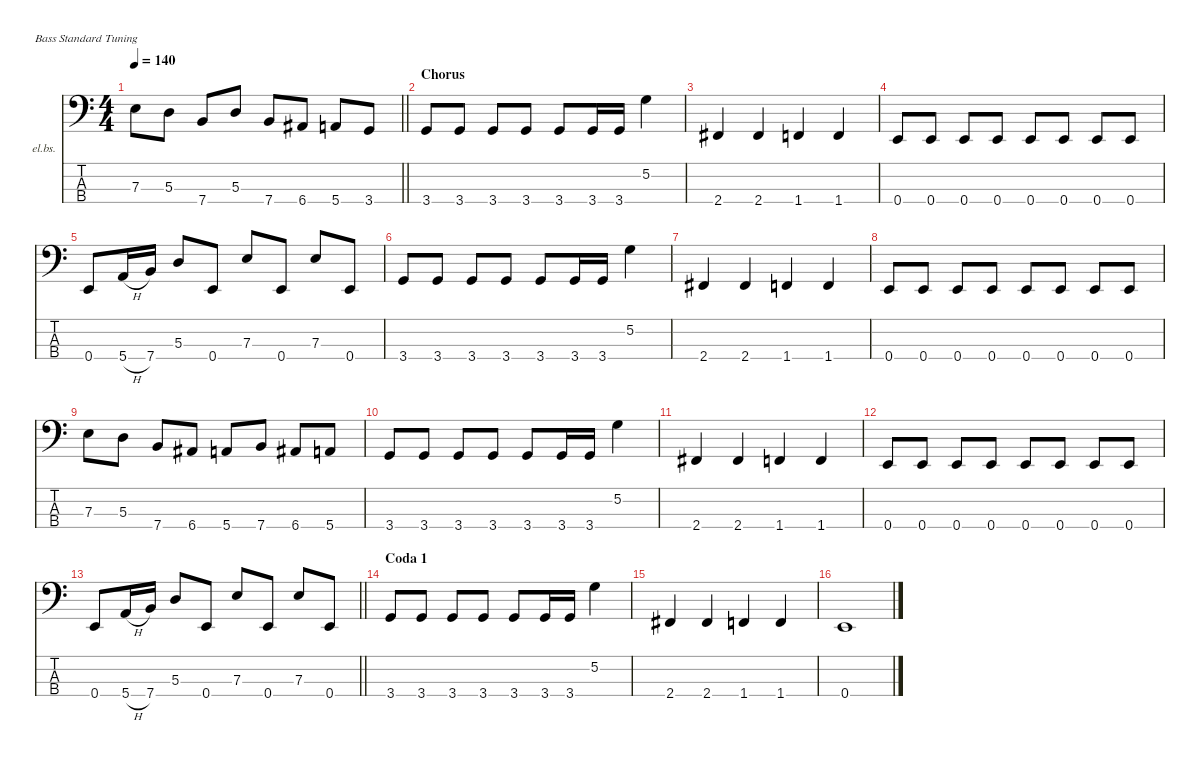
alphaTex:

\defaultSystemsLayout 4
\hideDynamics
\bracketExtendMode nobrackets
\firstSystemTrackNameOrientation horizontal
\otherSystemsTrackNameOrientation horizontal
\track ("Bass" "el.bs.") {instrument electricbassfinger}
\staff {score tabs}
\tuning (G2 D2 A1 E1)
\ts (4 4)
\tempo 140
\clef f4
\barLineRight lightlight
\ks c
7.3.8{dy f} 5.3.8 7.4.8 5.3.8 7.4.8 6.4{acc #}.8 5.4.8 3.4.8 |
\section ("" "Chorus")
3.4.8 3.4.8 3.4.8 3.4.8 3.4.8 3.4.16 3.4.16 5.2.4 |
2.4{acc #}.4 2.4{acc #}.4 1.4.4 1.4.4 |
0.4.8 0.4.8 0.4.8 0.4.8 0.4.8 0.4.8 0.4.8 0.4.8 |
0.4.8 5.4{h}.16 7.4.16 5.3.8 0.4.8 7.3.8 0.4.8 7.3.8 0.4.8 |
3.4.8 3.4.8 3.4.8 3.4.8 3.4.8 3.4.16 3.4.16 5.2.4 |
2.4{acc #}.4 2.4{acc #}.4 1.4.4 1.4.4 |
0.4.8 0.4.8 0.4.8 0.4.8 0.4.8 0.4.8 0.4.8 0.4.8 |
7.3.8 5.3.8 7.4.8 6.4{acc #}.8 5.4.8 7.4.8 6.4{acc #}.8 5.4.8 |
3.4.8 3.4.8 3.4.8 3.4.8 3.4.8 3.4.16 3.4.16 5.2.4 |
2.4{acc #}.4 2.4{acc #}.4 1.4.4 1.4.4 |
0.4.8 0.4.8 0.4.8 0.4.8 0.4.8 0.4.8 0.4.8 0.4.8 |
\barLineRight lightlight
0.4.8 5.4{h}.16 7.4.16 5.3.8 0.4.8 7.3.8 0.4.8 7.3.8 0.4.8 |
\section ("" "Coda 1")
3.4.8 3.4.8 3.4.8 3.4.8 3.4.8 3.4.16 3.4.16 5.2.4 |
2.4{acc #}.4 2.4{acc #}.4 1.4.4 1.4.4 |
0.4.1
